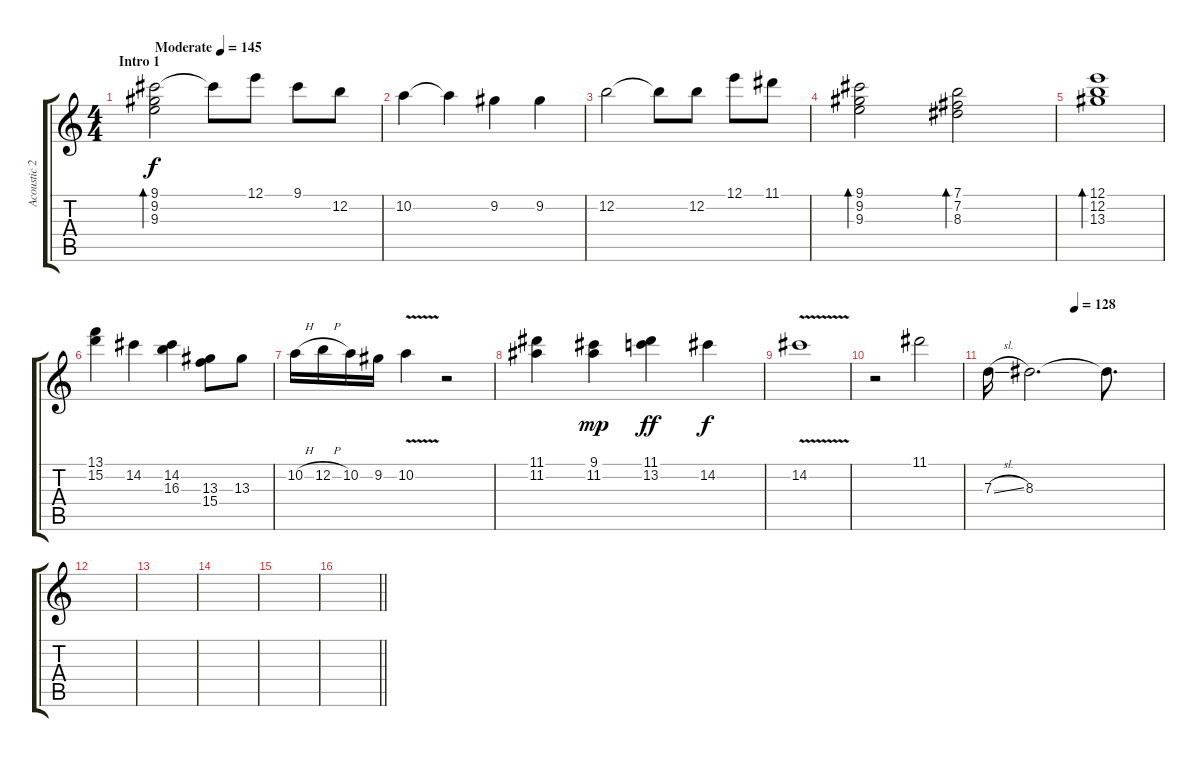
\track ("Acoustic 2" "Acoustic 2") {instrument acousticguitarsteel}
\staff {score tabs}
\tuning (E4 B3 G3 D3 A2 E2) {hide}
\ts (4 4)
\section ("" "Intro 1")
\tempo (145 "Moderate")
\tempo 146
\tempo (145 "Moderate")
\clef g2
\ks c
(9.1 9.2 9.3).2{bd 120 dy f instrument acousticguitarsteel} 9.1{t}.8 12.1.8 9.1.8 12.2.8 |
10.2.4 10.2{t}.4 9.2.4 9.2.4 |
12.2.2 12.2{t}.8 12.2.8 12.1.8 11.1.8 |
(9.1 9.2 9.3).2{bd 240} (7.1 7.2 8.3).2{bd 240} |
(12.1 12.2 13.3).1{bd 240} |
(13.1 15.2).4 14.2.4 (14.2 16.3).4 (13.3 15.4).8 13.3.8 |
10.2{h}.16 12.2{h}.16 10.2.16 9.2.16 10.2{v}.4 r.2 |
(11.1 11.2).4 (9.1 11.2).4{dy mp} (11.1 13.2).4{dy ff} 14.2.4{dy f} |
14.2{v}.1 |
r.2 11.1.2 |
\tempo (128 0.5)
7.3{sl}.16 8.3.2{d} 8.3{t}.8{d} |
|
|
|
|
\barLineRight lightlight
